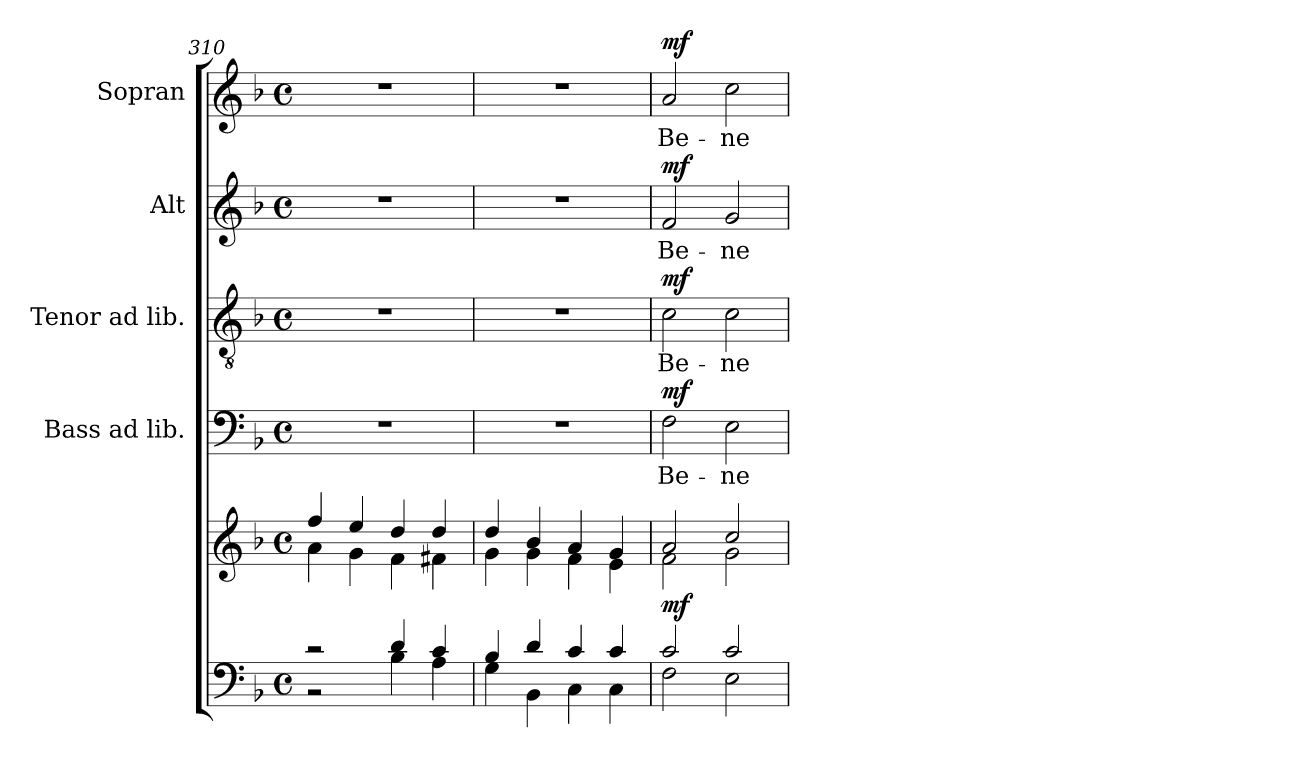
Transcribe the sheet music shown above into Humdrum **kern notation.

**kern	**kern	**dynam	**kern	**text	**dynam	**kern	**text	**dynam	**kern	**text	**dynam	**kern	**text	**dynam
*part5	*part5	*part5	*part4	*part4	*part4	*part3	*part3	*part3	*part2	*part2	*part2	*part1	*part1	*part1
*staff6	*staff5	*staff5/6	*staff4	*staff4	*staff4	*staff3	*staff3	*staff3	*staff2	*staff2	*staff2	*staff1	*staff1	*staff1
*	*	*	*I"Bass ad lib.	*	*	*I"Tenor ad lib.	*	*	*I"Alt	*	*	*I"Sopran	*	*
*	*	*	*I'B.	*	*	*I'T.	*	*	*I'A.	*	*	*I'S.	*	*
*clefF4	*clefG2	*	*clefF4	*	*	*clefGv2	*	*	*clefG2	*	*	*clefG2	*	*
*k[b-]	*k[b-]	*	*k[b-]	*	*	*k[b-]	*	*	*k[b-]	*	*	*k[b-]	*	*
*F:	*F:	*	*F:	*	*	*F:	*	*	*F:	*	*	*F:	*	*
*M4/4	*M4/4	*	*M4/4	*	*	*M4/4	*	*	*M4/4	*	*	*M4/4	*	*
*met(c)	*met(c)	*	*met(c)	*	*	*met(c)	*	*	*met(c)	*	*	*met(c)	*	*
=310	=310	=310	=310	=310	=310	=310	=310	=310	=310	=310	=310	=310	=310	=310
*^	*^	*	*	*	*	*	*	*	*	*	*	*	*	*
2r	2r	4ff/	4a\	.	1r	.	.	1r	.	.	1r	.	.	1r	.	.
.	.	4ee/	4g\	.	.	.	.	.	.	.	.	.	.	.	.	.
4d/	4B-\	4dd/	4f\	.	.	.	.	.	.	.	.	.	.	.	.	.
4c/	4A\	4dd/	4f#X\	.	.	.	.	.	.	.	.	.	.	.	.	.
=311	=311	=311	=311	=311	=311	=311	=311	=311	=311	=311	=311	=311	=311	=311	=311	=311
4B-/	4G\	4dd/	4g\	.	1r	.	.	1r	.	.	1r	.	.	1r	.	.
4d/	4BB-\	4b-/	4g\	.	.	.	.	.	.	.	.	.	.	.	.	.
4c/	4C\	4a/	4f\	.	.	.	.	.	.	.	.	.	.	.	.	.
4c/	4C\	4g/	4e\	.	.	.	.	.	.	.	.	.	.	.	.	.
!!LO:LB:g=z
=312	=312	=312	=312	=312	=312	=312	=312	=312	=312	=312	=312	=312	=312	=312	=312	=312
!	!	!	!	!LO:DY:b	!	!LO:LY:b	!LO:DY:a	!	!LO:LY:b	!LO:DY:a	!	!LO:LY:b	!LO:DY:a	!	!LO:LY:b	!LO:DY:a
2c/	2F\	2a/	2f\	mf	2F\	Be-	mf	2c\	Be-	mf	2f/	Be-	mf	2a/	Be-	mf
!	!	!	!	!	!	!LO:LY:b	!	!	!LO:LY:b	!	!	!LO:LY:b	!	!	!LO:LY:b	!
2c/	2E\	2cc/	2g\	.	2E\	-ne-	.	2c\	-ne-	.	2g/	-ne-	.	2cc\	-ne-	.
*v	*v	*	*	*	*	*	*	*	*	*	*	*	*	*	*	*
*	*v	*v	*	*	*	*	*	*	*	*	*	*	*	*	*
=	=	=	=	=	=	=	=	=	=	=	=	=	=	=
*-	*-	*-	*-	*-	*-	*-	*-	*-	*-	*-	*-	*-	*-	*-
